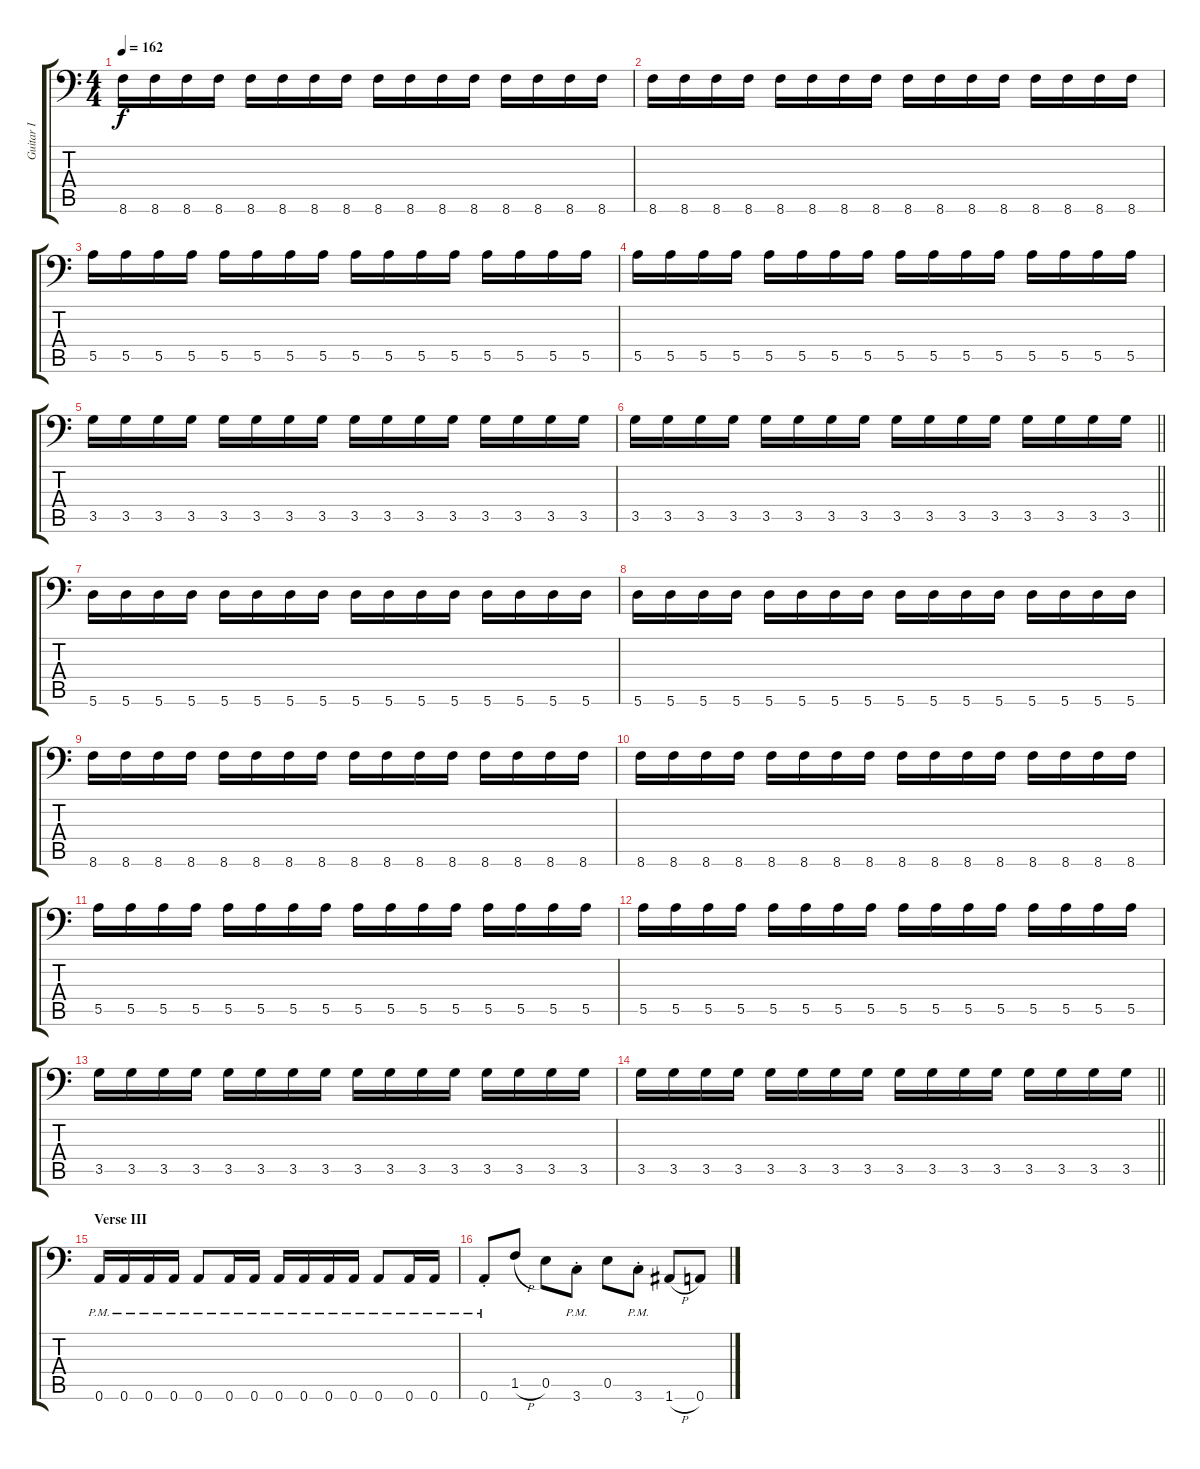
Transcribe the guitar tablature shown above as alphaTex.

\track ("Guitar I" "Guitar I") {instrument distortionguitar}
\staff {score tabs}
\tuning (B3 Gb3 D3 A2 E2 A1) {hide}
\ts (4 4)
\tempo 162
\clef f4
\ks c
8.6.16{dy f} 8.6.16 8.6.16 8.6.16 8.6.16 8.6.16 8.6.16 8.6.16 8.6.16 8.6.16 8.6.16 8.6.16 8.6.16 8.6.16 8.6.16 8.6.16 |
8.6.16 8.6.16 8.6.16 8.6.16 8.6.16 8.6.16 8.6.16 8.6.16 8.6.16 8.6.16 8.6.16 8.6.16 8.6.16 8.6.16 8.6.16 8.6.16 |
5.5.16 5.5.16 5.5.16 5.5.16 5.5.16 5.5.16 5.5.16 5.5.16 5.5.16 5.5.16 5.5.16 5.5.16 5.5.16 5.5.16 5.5.16 5.5.16 |
5.5.16 5.5.16 5.5.16 5.5.16 5.5.16 5.5.16 5.5.16 5.5.16 5.5.16 5.5.16 5.5.16 5.5.16 5.5.16 5.5.16 5.5.16 5.5.16 |
3.5.16 3.5.16 3.5.16 3.5.16 3.5.16 3.5.16 3.5.16 3.5.16 3.5.16 3.5.16 3.5.16 3.5.16 3.5.16 3.5.16 3.5.16 3.5.16 |
\barLineRight lightlight
3.5.16 3.5.16 3.5.16 3.5.16 3.5.16 3.5.16 3.5.16 3.5.16 3.5.16 3.5.16 3.5.16 3.5.16 3.5.16 3.5.16 3.5.16 3.5.16 |
\section ("" "")
5.6.16 5.6.16 5.6.16 5.6.16 5.6.16 5.6.16 5.6.16 5.6.16 5.6.16 5.6.16 5.6.16 5.6.16 5.6.16 5.6.16 5.6.16 5.6.16 |
5.6.16 5.6.16 5.6.16 5.6.16 5.6.16 5.6.16 5.6.16 5.6.16 5.6.16 5.6.16 5.6.16 5.6.16 5.6.16 5.6.16 5.6.16 5.6.16 |
8.6.16 8.6.16 8.6.16 8.6.16 8.6.16 8.6.16 8.6.16 8.6.16 8.6.16 8.6.16 8.6.16 8.6.16 8.6.16 8.6.16 8.6.16 8.6.16 |
8.6.16 8.6.16 8.6.16 8.6.16 8.6.16 8.6.16 8.6.16 8.6.16 8.6.16 8.6.16 8.6.16 8.6.16 8.6.16 8.6.16 8.6.16 8.6.16 |
5.5.16 5.5.16 5.5.16 5.5.16 5.5.16 5.5.16 5.5.16 5.5.16 5.5.16 5.5.16 5.5.16 5.5.16 5.5.16 5.5.16 5.5.16 5.5.16 |
5.5.16 5.5.16 5.5.16 5.5.16 5.5.16 5.5.16 5.5.16 5.5.16 5.5.16 5.5.16 5.5.16 5.5.16 5.5.16 5.5.16 5.5.16 5.5.16 |
3.5.16 3.5.16 3.5.16 3.5.16 3.5.16 3.5.16 3.5.16 3.5.16 3.5.16 3.5.16 3.5.16 3.5.16 3.5.16 3.5.16 3.5.16 3.5.16 |
\barLineRight lightlight
3.5.16 3.5.16 3.5.16 3.5.16 3.5.16 3.5.16 3.5.16 3.5.16 3.5.16 3.5.16 3.5.16 3.5.16 3.5.16 3.5.16 3.5.16 3.5.16 |
\section ("" "Verse III")
0.6{pm}.16 0.6{pm}.16 0.6{pm}.16 0.6{pm}.16 0.6{pm}.8 0.6{pm}.16 0.6{pm}.16 0.6{pm}.16 0.6{pm}.16 0.6{pm}.16 0.6{pm}.16 0.6{pm}.8 0.6{pm}.16 0.6{pm}.16 |
0.6{pm st}.8 1.5{h}.8 0.5.8 3.6{pm st}.8 0.5.8 3.6{pm st}.8 1.6{h}.8 0.6.8
